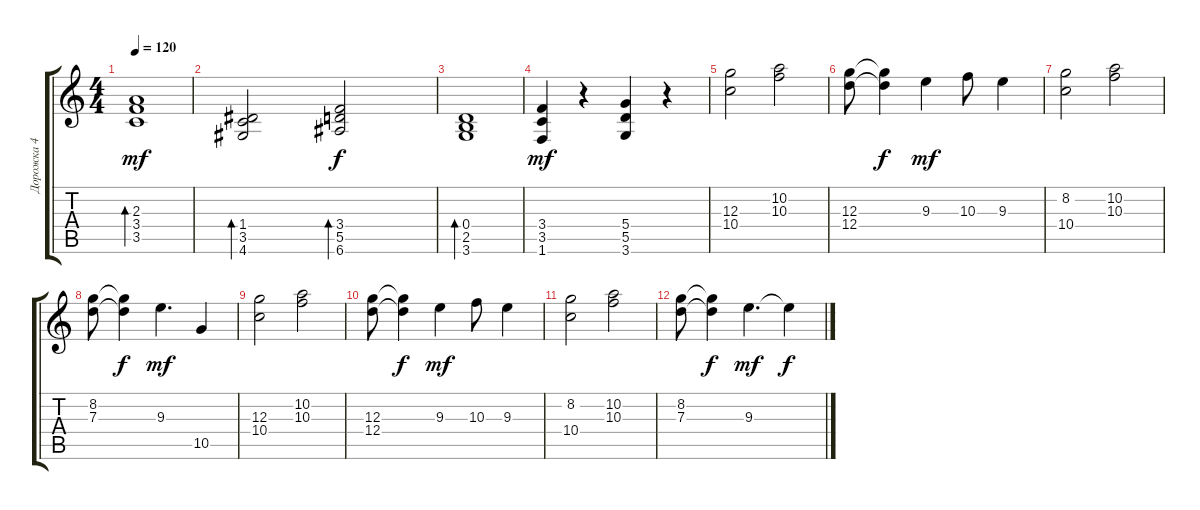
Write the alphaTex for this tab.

\track ("Дорожка 4" "Дорожка 4") {instrument electricguitarjazz}
\staff {score tabs}
\tuning (E4 B3 G3 D3 A2 E2) {hide}
\ts (4 4)
\tempo 120
\clef g2
\ks c
(2.3 3.4 3.5).1{bd 120 dy mf} |
(1.4 3.5 4.6).2{bd 120} (3.4 5.5 6.6).2{bd 120 dy f} |
(0.4 2.5 3.6).1{bd 120} |
(3.4 3.5 1.6).4{dy mf} r.4 (5.4 5.5 3.6).4 r.4 |
(12.3 10.4).2 (10.2 10.3).2 |
(12.3 12.4).8 (12.3{t} 12.4{t}).4{dy f} 9.3.4{dy mf} 10.3.8 9.3.4 |
(8.2 10.4).2 (10.2 10.3).2 |
(8.2 7.3).8 (8.2{t} 7.3{t}).4{dy f} 9.3.4{d dy mf} 10.5.4 |
(12.3 10.4).2 (10.2 10.3).2 |
(12.3 12.4).8 (12.3{t} 12.4{t}).4{dy f} 9.3.4{dy mf} 10.3.8 9.3.4 |
(8.2 10.4).2 (10.2 10.3).2 |
(8.2 7.3).8 (8.2{t} 7.3{t}).4{dy f} 9.3.4{d dy mf} 9.3{t}.4{dy f}
